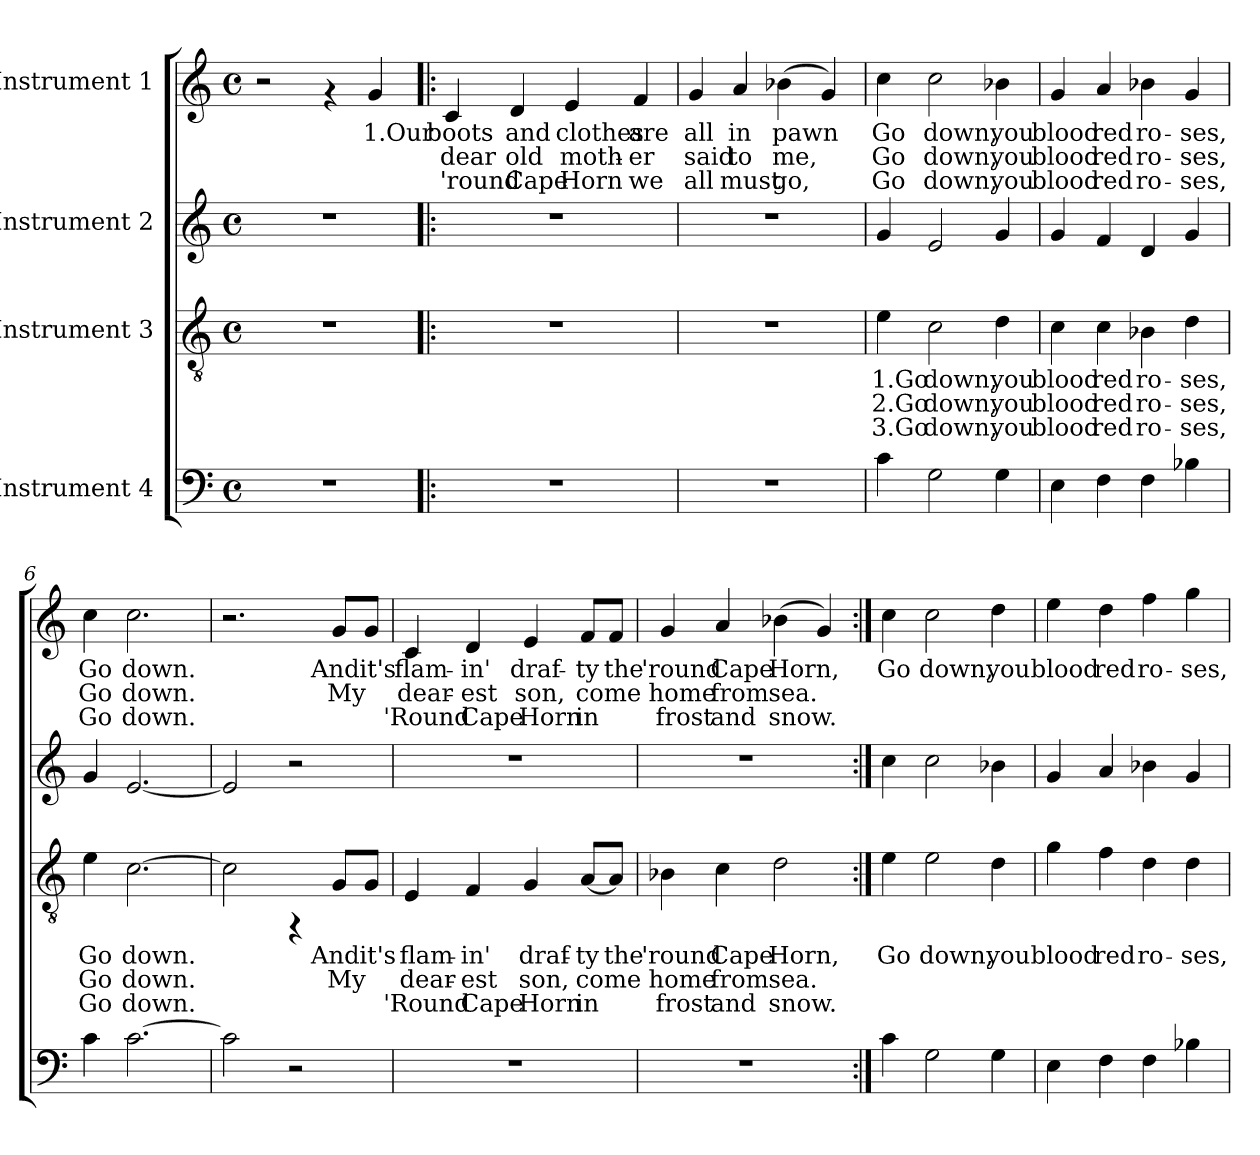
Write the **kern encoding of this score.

**kern	**kern	**text	**text	**text	**kern	**kern	**text	**text	**text
*part4	*part3	*part3	*part3	*part3	*part2	*part1	*part1	*part1	*part1
*staff4	*staff3	*staff3	*staff3	*staff3	*staff2	*staff1	*staff1	*staff1	*staff1
*I"Instrument 4	*I"Instrument 3	*	*	*	*I"Instrument 2	*I"Instrument 1	*	*	*
!!LO:PB:g=z
*stria5	*stria5	*	*	*	*stria5	*stria5	*	*	*
*clefF4	*clefGv2	*	*	*	*clefG2	*clefG2	*	*	*
*k[]	*k[]	*	*	*	*k[]	*k[]	*	*	*
*C:	*C:	*	*	*	*C:	*C:	*	*	*
*M4/4	*M4/4	*	*	*	*M4/4	*M4/4	*	*	*
*met(c)	*met(c)	*	*	*	*met(c)	*met(c)	*	*	*
*MM60	*MM60	*	*	*	*MM60	*MM60	*	*	*
=1	=1	=1	=1	=1	=1	=1	=1	=1	=1
1r	1r	.	.	.	1r	2r	.	.	.
.	.	.	.	.	.	4rf	.	.	.
!	!	!	!	!	!	!	!LO:LY:b:rj	!	!
.	.	.	.	.	.	4g/	1.Our	.	.
=2!|:	=2!|:	=2!|:	=2!|:	=2!|:	=2!|:	=2!|:	=2!|:	=2!|:	=2!|:
!	!	!	!	!	!	!	!LO:LY:b:rj	!LO:LY:b:rj	!LO:LY:b:rj
1r	1r	.	.	.	1r	4c/	boots	dear	'round
!	!	!	!	!	!	!	!LO:LY:b:rj	!LO:LY:b:rj	!LO:LY:b:rj
.	.	.	.	.	.	4d/	and	old	Cape
!	!	!	!	!	!	!	!LO:LY:b:rj	!LO:LY:b:rj	!LO:LY:b:rj
.	.	.	.	.	.	4e/	clothes	moth-	-Horn
!	!	!	!	!	!	!	!LO:LY:b:rj	!LO:LY:b:rj	!LO:LY:b:rj
.	.	.	.	.	.	4f/	are	er	we
=3	=3	=3	=3	=3	=3	=3	=3	=3	=3
!	!	!	!	!	!	!	!LO:LY:b:rj	!LO:LY:b:rj	!LO:LY:b:rj
1r	1r	.	.	.	1r	4g/	all	said	all
!	!	!	!	!	!	!	!LO:LY:b:rj	!LO:LY:b:rj	!LO:LY:b:rj
.	.	.	.	.	.	4a/	in	to	must
!	!	!	!	!	!	!	!LO:LY:b:rj	!LO:LY:b:rj	!LO:LY:b:rj
.	.	.	.	.	.	(>4b-X\	pawn	me,	go,
!	!	!	!	!	!	!	!LO:LY:b:rj	!LO:LY:b:rj	!LO:LY:b:rj
.	.	.	.	.	.	4g/)	.	.	.
=4	=4	=4	=4	=4	=4	=4	=4	=4	=4
!	!	!LO:LY:b:rj	!LO:LY:b:rj	!LO:LY:b:rj	!	!	!LO:LY:b:rj	!LO:LY:b:rj	!LO:LY:b:rj
4c\	4e\	1.Go	2.Go	3.Go	4g/	4cc\	Go	Go	Go
!	!	!LO:LY:b:rj	!LO:LY:b:rj	!LO:LY:b:rj	!	!	!LO:LY:b:rj	!LO:LY:b:rj	!LO:LY:b:rj
2G\	2c\	down,	down,	down,	2e/	2cc\	down,	down,	down,
!	!	!LO:LY:b:rj	!LO:LY:b:rj	!LO:LY:b:rj	!	!	!LO:LY:b:rj	!LO:LY:b:rj	!LO:LY:b:rj
4G\	4d\	you	you	you	4g/	4b-X\	you	you	you
=5	=5	=5	=5	=5	=5	=5	=5	=5	=5
!	!	!LO:LY:b:rj	!LO:LY:b:rj	!LO:LY:b:rj	!	!	!LO:LY:b:rj	!LO:LY:b:rj	!LO:LY:b:rj
4E\	4c\	blood	blood	blood	4g/	4g/	blood	blood	blood
!	!	!LO:LY:b:rj	!LO:LY:b:rj	!LO:LY:b:rj	!	!	!LO:LY:b:rj	!LO:LY:b:rj	!LO:LY:b:rj
4F\	4c\	red	red	red	4f/	4a/	red	red	red
!	!	!LO:LY:b:rj	!LO:LY:b:rj	!LO:LY:b:rj	!	!	!LO:LY:b:rj	!LO:LY:b:rj	!LO:LY:b:rj
4F\	4B-X\	ro-	-ro-	-ro-	4d/	4b-X\	ro-	-ro-	-ro-
!	!	!LO:LY:b:rj	!LO:LY:b:rj	!LO:LY:b:rj	!	!	!LO:LY:b:rj	!LO:LY:b:rj	!LO:LY:b:rj
4B-X\	4d\	-ses,	ses,	ses,	4g/	4g/	-ses,	ses,	ses,
!!LO:LB:g=z
=6	=6	=6	=6	=6	=6	=6	=6	=6	=6
!	!	!LO:LY:b:rj	!LO:LY:b:rj	!LO:LY:b:rj	!	!	!LO:LY:b:rj	!LO:LY:b:rj	!LO:LY:b:rj
4c\	4e\	Go	Go	Go	4g/	4cc\	Go	Go	Go
!	!	!LO:LY:b:rj	!LO:LY:b:rj	!LO:LY:b:rj	!	!	!LO:LY:b:rj	!LO:LY:b:rj	!LO:LY:b:rj
[>2.c\	[>2.c\	down.	down.	down.	[<2.e/	2.cc\	down.	down.	down.
=7	=7	=7	=7	=7	=7	=7	=7	=7	=7
!	!	!LO:LY:b:rj	!LO:LY:b:rj	!	!	!	!	!	!
2c\]	2c\]	.	.	.	2e/]	2.r	.	.	.
2r	4rFF	.	.	.	2r	.	.	.	.
!	!	!LO:LY:b:rj	!LO:LY:b:rj	!	!	!	!LO:LY:b:rj	!LO:LY:b:rj	!
.	8G/L	And	My	.	.	8g/L	And	My	.
!	!	!LO:LY:b:rj	!LO:LY:b:rj	!	!	!	!LO:LY:b:rj	!LO:LY:b:rj	!
.	8G/J	it's	.	.	.	8g/J	it's	.	.
=8	=8	=8	=8	=8	=8	=8	=8	=8	=8
!	!	!LO:LY:b:rj	!LO:LY:b:rj	!LO:LY:b:rj	!	!	!LO:LY:b:rj	!LO:LY:b:rj	!LO:LY:b:rj
1r	4E/	flam-	-dear-	-'Round	1r	4c/	flam-	-dear-	-'Round
!	!	!LO:LY:b:rj	!LO:LY:b:rj	!LO:LY:b:rj	!	!	!LO:LY:b:rj	!LO:LY:b:rj	!LO:LY:b:rj
.	4F/	in'	est	Cape	.	4d/	in'	est	Cape
!	!	!LO:LY:b:rj	!LO:LY:b:rj	!LO:LY:b:rj	!	!	!LO:LY:b:rj	!LO:LY:b:rj	!LO:LY:b:rj
.	4G/	draf-	-son,	Horn	.	4e/	draf-	-son,	Horn
!	!	!LO:LY:b:rj	!LO:LY:b:rj	!LO:LY:b:rj	!	!	!LO:LY:b:rj	!LO:LY:b:rj	!LO:LY:b:rj
.	[<8A/L	ty	come	in	.	8f/L	ty	come	in
!	!	!LO:LY:b:rj	!LO:LY:b:rj	!LO:LY:b:rj	!	!	!LO:LY:b:rj	!LO:LY:b:rj	!LO:LY:b:rj
.	8A/J]	the	.	.	.	8f/J	the	.	.
=9	=9	=9	=9	=9	=9	=9	=9	=9	=9
!	!	!LO:LY:b:rj	!LO:LY:b:rj	!LO:LY:b:rj	!	!	!LO:LY:b:rj	!LO:LY:b:rj	!LO:LY:b:rj
1r	4B-X\	'round	home	frost	1r	4g/	'round	home	frost
!	!	!LO:LY:b:rj	!LO:LY:b:rj	!LO:LY:b:rj	!	!	!LO:LY:b:rj	!LO:LY:b:rj	!LO:LY:b:rj
.	4c\	Cape	from	and	.	4a/	Cape	from	and
!	!	!LO:LY:b:rj	!LO:LY:b:rj	!LO:LY:b:rj	!	!	!LO:LY:b:rj	!LO:LY:b:rj	!LO:LY:b:rj
.	2d\	Horn,	sea.	snow.	.	(>4b-X\	Horn,	sea.	snow.
!	!	!	!	!	!	!	!LO:LY:b:rj	!LO:LY:b:rj	!LO:LY:b:rj
.	.	.	.	.	.	4g/)	.	.	.
=10:|!	=10:|!	=10:|!	=10:|!	=10:|!	=10:|!	=10:|!	=10:|!	=10:|!	=10:|!
!	!	!LO:LY:b:rj	!	!	!	!	!LO:LY:b:rj	!	!
4c\	4e\	Go	.	.	4cc\	4cc\	Go	.	.
!	!	!LO:LY:b:rj	!	!	!	!	!LO:LY:b:rj	!	!
2G\	2e\	down,	.	.	2cc\	2cc\	down,	.	.
!	!	!LO:LY:b:rj	!	!	!	!	!LO:LY:b:rj	!	!
4G\	4d\	you	.	.	4b-X\	4dd\	you	.	.
!!LO:PB:g=z
=11	=11	=11	=11	=11	=11	=11	=11	=11	=11
!	!	!LO:LY:b:rj	!	!	!	!	!LO:LY:b:rj	!	!
4E\	4g\	blood	.	.	4g/	4ee\	blood	.	.
!	!	!LO:LY:b:rj	!	!	!	!	!LO:LY:b:rj	!	!
4F\	4f\	red	.	.	4a/	4dd\	red	.	.
!	!	!LO:LY:b:rj	!	!	!	!	!LO:LY:b:rj	!	!
4F\	4d\	ro-	.	.	4b-X\	4ff\	ro-	.	.
!	!	!LO:LY:b:rj	!	!	!	!	!LO:LY:b:rj	!	!
4B-X\	4d\	-ses,	.	.	4g/	4gg\	-ses,	.	.
=	=	=	=	=	=	=	=	=	=
*-	*-	*-	*-	*-	*-	*-	*-	*-	*-
